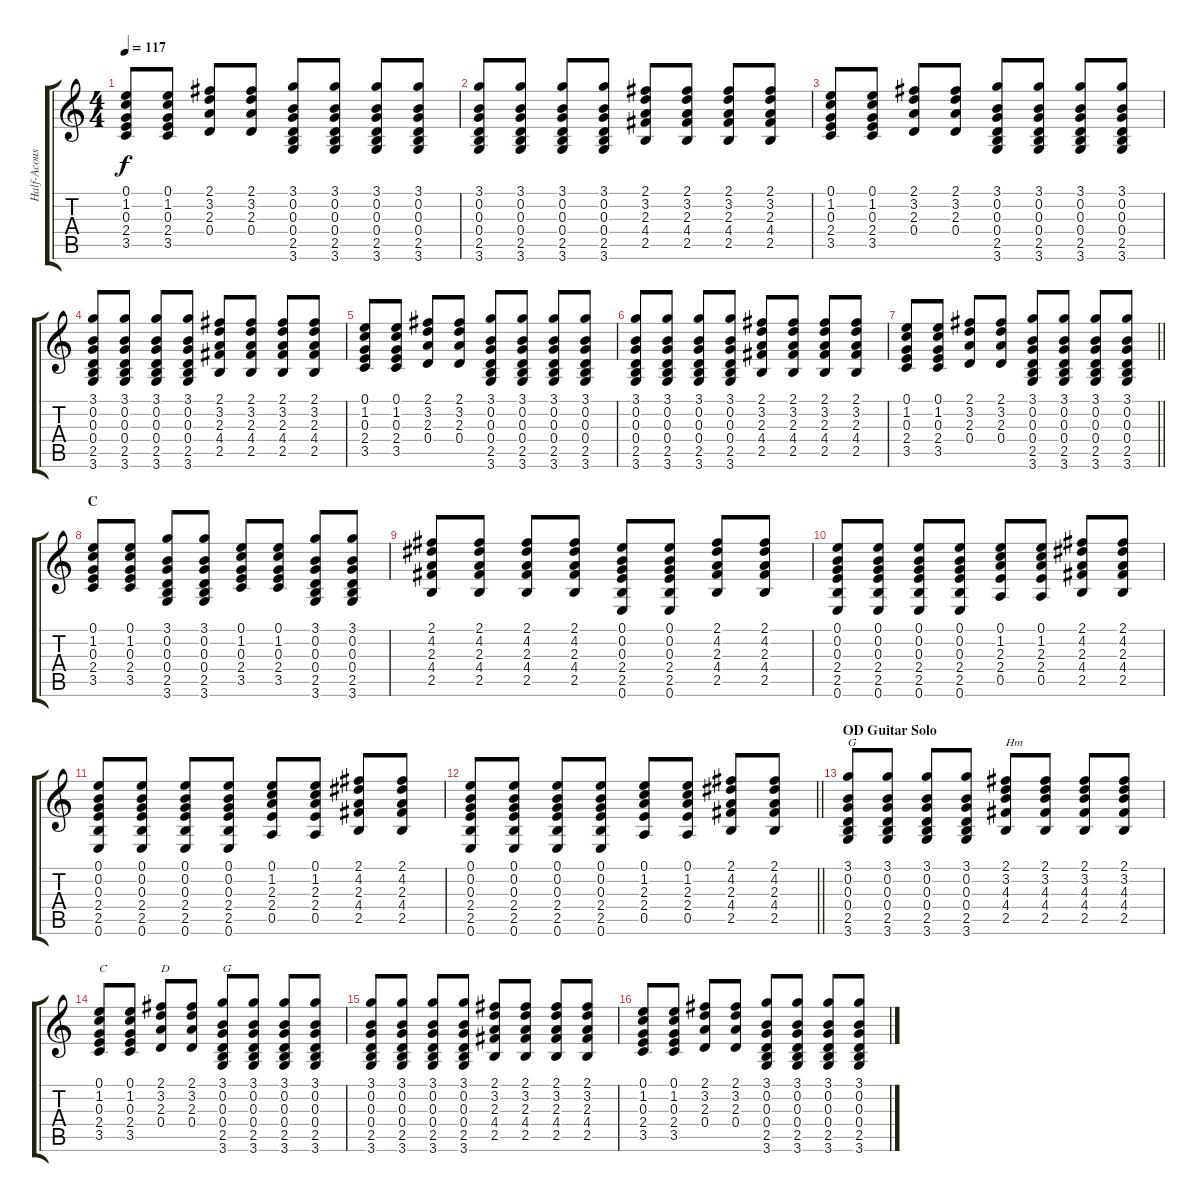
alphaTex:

\track ("Half-Acoustic Guitar" "Half-Acous") {instrument acousticguitarsteel}
\staff {score tabs}
\tuning (E4 B3 G3 D3 A2 E2) {hide}
\ts (4 4)
\tempo 117
\clef g2
\ks c
(0.1 1.2 0.3 2.4 3.5).8{dy f} (0.1 1.2 0.3 2.4 3.5).8 (2.1 3.2 2.3 0.4).8 (2.1 3.2 2.3 0.4).8 (3.1 0.2 0.3 0.4 2.5 3.6).8 (3.1 0.2 0.3 0.4 2.5 3.6).8 (3.1 0.2 0.3 0.4 2.5 3.6).8 (3.1 0.2 0.3 0.4 2.5 3.6).8 |
(3.1 0.2 0.3 0.4 2.5 3.6).8 (3.1 0.2 0.3 0.4 2.5 3.6).8 (3.1 0.2 0.3 0.4 2.5 3.6).8 (3.1 0.2 0.3 0.4 2.5 3.6).8 (2.1 3.2 2.3 4.4 2.5).8 (2.1 3.2 2.3 4.4 2.5).8 (2.1 3.2 2.3 4.4 2.5).8 (2.1 3.2 2.3 4.4 2.5).8 |
(0.1 1.2 0.3 2.4 3.5).8 (0.1 1.2 0.3 2.4 3.5).8 (2.1 3.2 2.3 0.4).8 (2.1 3.2 2.3 0.4).8 (3.1 0.2 0.3 0.4 2.5 3.6).8 (3.1 0.2 0.3 0.4 2.5 3.6).8 (3.1 0.2 0.3 0.4 2.5 3.6).8 (3.1 0.2 0.3 0.4 2.5 3.6).8 |
(3.1 0.2 0.3 0.4 2.5 3.6).8 (3.1 0.2 0.3 0.4 2.5 3.6).8 (3.1 0.2 0.3 0.4 2.5 3.6).8 (3.1 0.2 0.3 0.4 2.5 3.6).8 (2.1 3.2 2.3 4.4 2.5).8 (2.1 3.2 2.3 4.4 2.5).8 (2.1 3.2 2.3 4.4 2.5).8 (2.1 3.2 2.3 4.4 2.5).8 |
(0.1 1.2 0.3 2.4 3.5).8 (0.1 1.2 0.3 2.4 3.5).8 (2.1 3.2 2.3 0.4).8 (2.1 3.2 2.3 0.4).8 (3.1 0.2 0.3 0.4 2.5 3.6).8 (3.1 0.2 0.3 0.4 2.5 3.6).8 (3.1 0.2 0.3 0.4 2.5 3.6).8 (3.1 0.2 0.3 0.4 2.5 3.6).8 |
(3.1 0.2 0.3 0.4 2.5 3.6).8 (3.1 0.2 0.3 0.4 2.5 3.6).8 (3.1 0.2 0.3 0.4 2.5 3.6).8 (3.1 0.2 0.3 0.4 2.5 3.6).8 (2.1 3.2 2.3 4.4 2.5).8 (2.1 3.2 2.3 4.4 2.5).8 (2.1 3.2 2.3 4.4 2.5).8 (2.1 3.2 2.3 4.4 2.5).8 |
\barLineRight lightlight
(0.1 1.2 0.3 2.4 3.5).8 (0.1 1.2 0.3 2.4 3.5).8 (2.1 3.2 2.3 0.4).8 (2.1 3.2 2.3 0.4).8 (3.1 0.2 0.3 0.4 2.5 3.6).8 (3.1 0.2 0.3 0.4 2.5 3.6).8 (3.1 0.2 0.3 0.4 2.5 3.6).8 (3.1 0.2 0.3 0.4 2.5 3.6).8 |
\section ("" "C")
(0.1 1.2 0.3 2.4 3.5).8 (0.1 1.2 0.3 2.4 3.5).8 (3.1 0.2 0.3 0.4 2.5 3.6).8 (3.1 0.2 0.3 0.4 2.5 3.6).8 (0.1 1.2 0.3 2.4 3.5).8 (0.1 1.2 0.3 2.4 3.5).8 (3.1 0.2 0.3 0.4 2.5 3.6).8 (3.1 0.2 0.3 0.4 2.5 3.6).8 |
(2.1 4.2 2.3 4.4 2.5).8 (2.1 4.2 2.3 4.4 2.5).8 (2.1 4.2 2.3 4.4 2.5).8 (2.1 4.2 2.3 4.4 2.5).8 (0.1 0.2 0.3 2.4 2.5 0.6).8 (0.1 0.2 0.3 2.4 2.5 0.6).8 (2.1 4.2 2.3 4.4 2.5).8 (2.1 4.2 2.3 4.4 2.5).8 |
(0.1 0.2 0.3 2.4 2.5 0.6).8 (0.1 0.2 0.3 2.4 2.5 0.6).8 (0.1 0.2 0.3 2.4 2.5 0.6).8 (0.1 0.2 0.3 2.4 2.5 0.6).8 (0.1 1.2 2.3 2.4 0.5).8 (0.1 1.2 2.3 2.4 0.5).8 (2.1 4.2 2.3 4.4 2.5).8 (2.1 4.2 2.3 4.4 2.5).8 |
(0.1 0.2 0.3 2.4 2.5 0.6).8 (0.1 0.2 0.3 2.4 2.5 0.6).8 (0.1 0.2 0.3 2.4 2.5 0.6).8 (0.1 0.2 0.3 2.4 2.5 0.6).8 (0.1 1.2 2.3 2.4 0.5).8 (0.1 1.2 2.3 2.4 0.5).8 (2.1 4.2 2.3 4.4 2.5).8 (2.1 4.2 2.3 4.4 2.5).8 |
\barLineRight lightlight
(0.1 0.2 0.3 2.4 2.5 0.6).8 (0.1 0.2 0.3 2.4 2.5 0.6).8 (0.1 0.2 0.3 2.4 2.5 0.6).8 (0.1 0.2 0.3 2.4 2.5 0.6).8 (0.1 1.2 2.3 2.4 0.5).8 (0.1 1.2 2.3 2.4 0.5).8 (2.1 4.2 2.3 4.4 2.5).8 (2.1 4.2 2.3 4.4 2.5).8 |
\section ("" "OD Guitar Solo")
(3.1 0.2 0.3 0.4 2.5 3.6).8{txt "G"} (3.1 0.2 0.3 0.4 2.5 3.6).8 (3.1 0.2 0.3 0.4 2.5 3.6).8 (3.1 0.2 0.3 0.4 2.5 3.6).8 (2.1 3.2 4.3 4.4 2.5).8{txt "Hm"} (2.1 3.2 4.3 4.4 2.5).8 (2.1 3.2 4.3 4.4 2.5).8 (2.1 3.2 4.3 4.4 2.5).8 |
(0.1 1.2 0.3 2.4 3.5).8{txt "C"} (0.1 1.2 0.3 2.4 3.5).8 (2.1 3.2 2.3 0.4).8{txt "D"} (2.1 3.2 2.3 0.4).8 (3.1 0.2 0.3 0.4 2.5 3.6).8{txt "G"} (3.1 0.2 0.3 0.4 2.5 3.6).8 (3.1 0.2 0.3 0.4 2.5 3.6).8 (3.1 0.2 0.3 0.4 2.5 3.6).8 |
(3.1 0.2 0.3 0.4 2.5 3.6).8 (3.1 0.2 0.3 0.4 2.5 3.6).8 (3.1 0.2 0.3 0.4 2.5 3.6).8 (3.1 0.2 0.3 0.4 2.5 3.6).8 (2.1 3.2 2.3 4.4 2.5).8 (2.1 3.2 2.3 4.4 2.5).8 (2.1 3.2 2.3 4.4 2.5).8 (2.1 3.2 2.3 4.4 2.5).8 |
(0.1 1.2 0.3 2.4 3.5).8 (0.1 1.2 0.3 2.4 3.5).8 (2.1 3.2 2.3 0.4).8 (2.1 3.2 2.3 0.4).8 (3.1 0.2 0.3 0.4 2.5 3.6).8 (3.1 0.2 0.3 0.4 2.5 3.6).8 (3.1 0.2 0.3 0.4 2.5 3.6).8 (3.1 0.2 0.3 0.4 2.5 3.6).8
